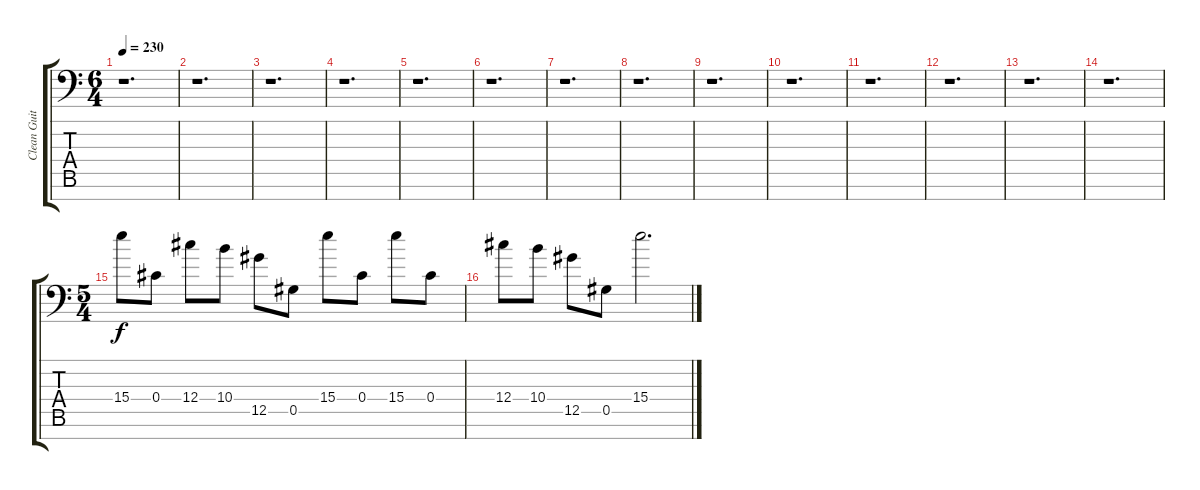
\track ("Clean Guitar 1" "Clean Guit") {instrument electricguitarjazz}
\staff {score tabs}
\tuning (Eb4 Bb3 F3 Db3 Ab2 Eb2 Ab1) {hide}
\ts (6 4)
\tempo 230
\clef f4
\ks c
r.1{d dy f} |
r.1{d} |
r.1{d} |
r.1{d} |
r.1{d} |
r.1{d} |
r.1{d} |
r.1{d} |
r.1{d} |
r.1{d} |
r.1{d} |
r.1{d} |
r.1{d} |
r.1{d} |
\ts (5 4)
15.4.8 0.4.8 12.4.8 10.4.8 12.5.8 0.5.8 15.4.8 0.4.8 15.4.8 0.4.8 |
12.4.8 10.4.8 12.5.8 0.5.8 15.4.2{d}
